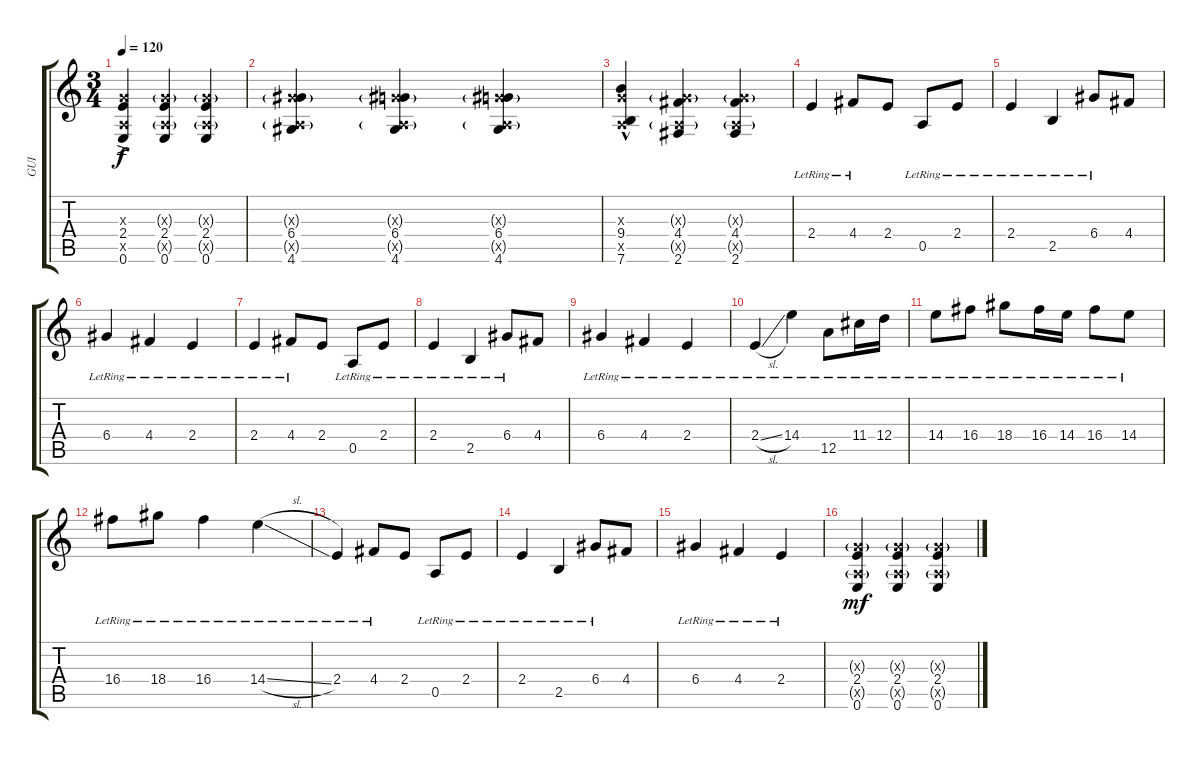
\track ("GUI" "GUI") {instrument overdrivenguitar}
\staff {score tabs}
\tuning (E4 B3 G3 D3 A2 E2) {hide}
\ts (3 4)
\tempo 120
\clef g2
\ks c
(0.3{ac x} 2.4{ac} 0.5{ac x} 0.6{ac}).4{dy f} (0.3{g x} 2.4 0.5{g x} 0.6).4 (0.3{g x} 2.4 0.5{g x} 0.6).4 |
(0.3{g x} 6.4 0.5{g x} 4.6).4 (0.3{g x} 6.4 0.5{g x} 4.6).4 (0.3{g x} 6.4 0.5{g x} 4.6).4 |
(0.3{hac x} 9.4{hac} 0.5{hac x} 7.6{hac}).4 (0.3{g x} 4.4 0.5{g x} 2.6).4 (0.3{g x} 4.4 0.5{g x} 2.6).4 |
2.4{lr}.4 4.4{lr}.8 2.4.8 0.5{lr}.8 2.4{lr}.8 |
2.4{lr}.4 2.5{lr}.4 6.4{lr}.8 4.4.8 |
6.4{lr}.4 4.4{lr}.4 2.4{lr}.4 |
2.4{lr}.4 4.4{lr}.8 2.4.8 0.5{lr}.8 2.4{lr}.8 |
2.4{lr}.4 2.5{lr}.4 6.4{lr}.8 4.4.8 |
6.4{lr}.4 4.4{lr}.4 2.4{lr}.4 |
2.4{sl lr}.4 14.4{lr}.4 12.5{lr}.8 11.4{lr}.16 12.4{lr}.16 |
14.4{lr}.8 16.4{lr}.8 18.4{lr}.8 16.4{lr}.16 14.4{lr}.16 16.4{lr}.8 14.4{lr}.8 |
16.4{lr}.8 18.4{lr}.8 16.4{lr}.4 14.4{sl lr}.4 |
2.4{lr}.4 4.4{lr}.8 2.4.8 0.5{lr}.8 2.4{lr}.8 |
2.4{lr}.4 2.5{lr}.4 6.4{lr}.8 4.4.8 |
6.4{lr}.4 4.4{lr}.4 2.4{lr}.4 |
(0.3{g x} 2.4 0.5{g x} 0.6).4{dy mf} (0.3{g x} 2.4 0.5{g x} 0.6).4 (0.3{g x} 2.4 0.5{g x} 0.6).4
